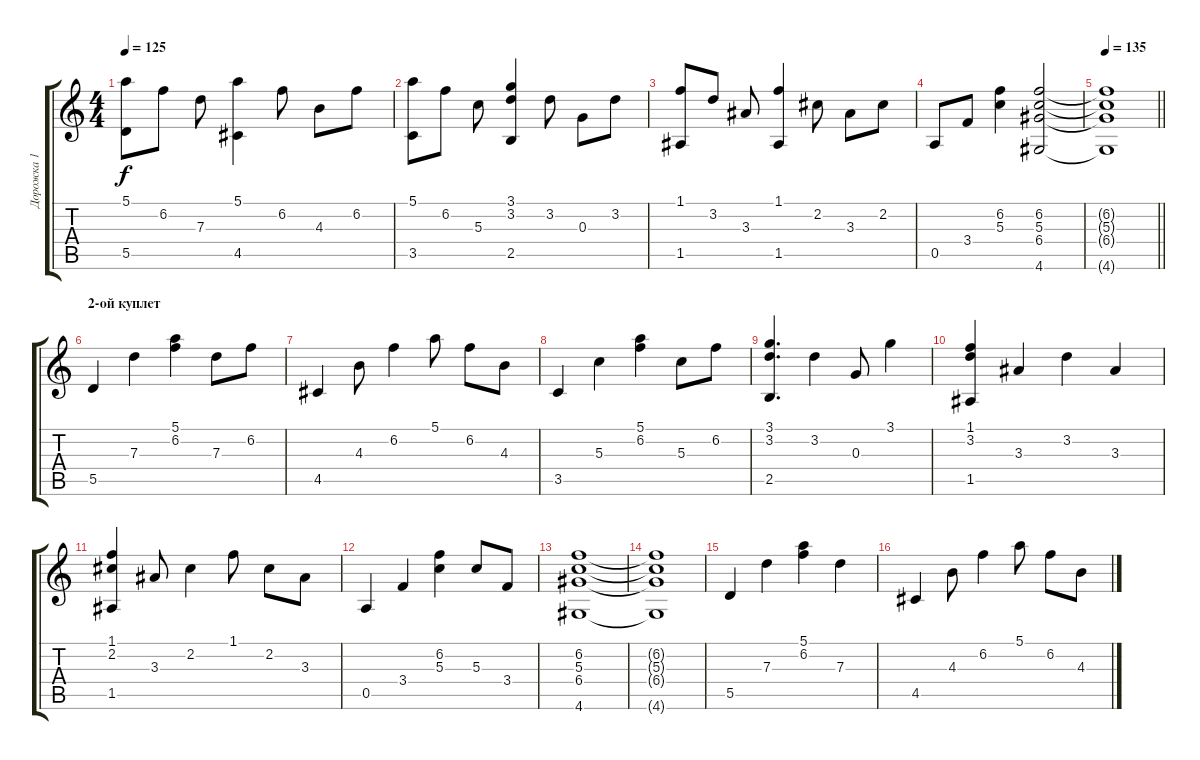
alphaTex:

\track ("Дорожка 1" "Дорожка 1") {instrument acousticguitarsteel}
\staff {score tabs}
\tuning (E4 B3 G3 D3 A2 E2) {hide}
\ts (4 4)
\tempo 125
\clef g2
\ks c
(5.1 5.5).8{dy f} 6.2.8 7.3.8 (5.1 4.5).4 6.2.8 4.3.8 6.2.8 |
(5.1 3.5).8 6.2.8 5.3.8 (3.1 3.2 2.5).4 3.2.8 0.3.8 3.2.8 |
(1.1 1.5).8 3.2.8 3.3.8 (1.1 1.5).4 2.2.8 3.3.8 2.2.8 |
0.5.8 3.4.8 (6.2 5.3).4 (6.2 5.3 6.4 4.6).2 |
\tempo 135
\barLineRight lightlight
(6.2{t} 5.3{t} 6.4{t} 4.6{t}).1 |
\section ("" "2-ой куплет")
5.5.4 7.3.4 (5.1 6.2).4 7.3.8 6.2.8 |
4.5.4 4.3.8 6.2.4 5.1.8 6.2.8 4.3.8 |
3.5.4 5.3.4 (5.1 6.2).4 5.3.8 6.2.8 |
(3.1 3.2 2.5).4{d} 3.2.4 0.3.8 3.1.4 |
(1.1 3.2 1.5).4 3.3.4 3.2.4 3.3.4 |
(1.1 2.2 1.5).4 3.3.8 2.2.4 1.1.8 2.2.8 3.3.8 |
0.5.4 3.4.4 (6.2 5.3).4 5.3.8 3.4.8 |
(6.2 5.3 6.4 4.6).1 |
(6.2{t} 5.3{t} 6.4{t} 4.6{t}).1 |
5.5.4 7.3.4 (5.1 6.2).4 7.3.4 |
4.5.4 4.3.8 6.2.4 5.1.8 6.2.8 4.3.8
